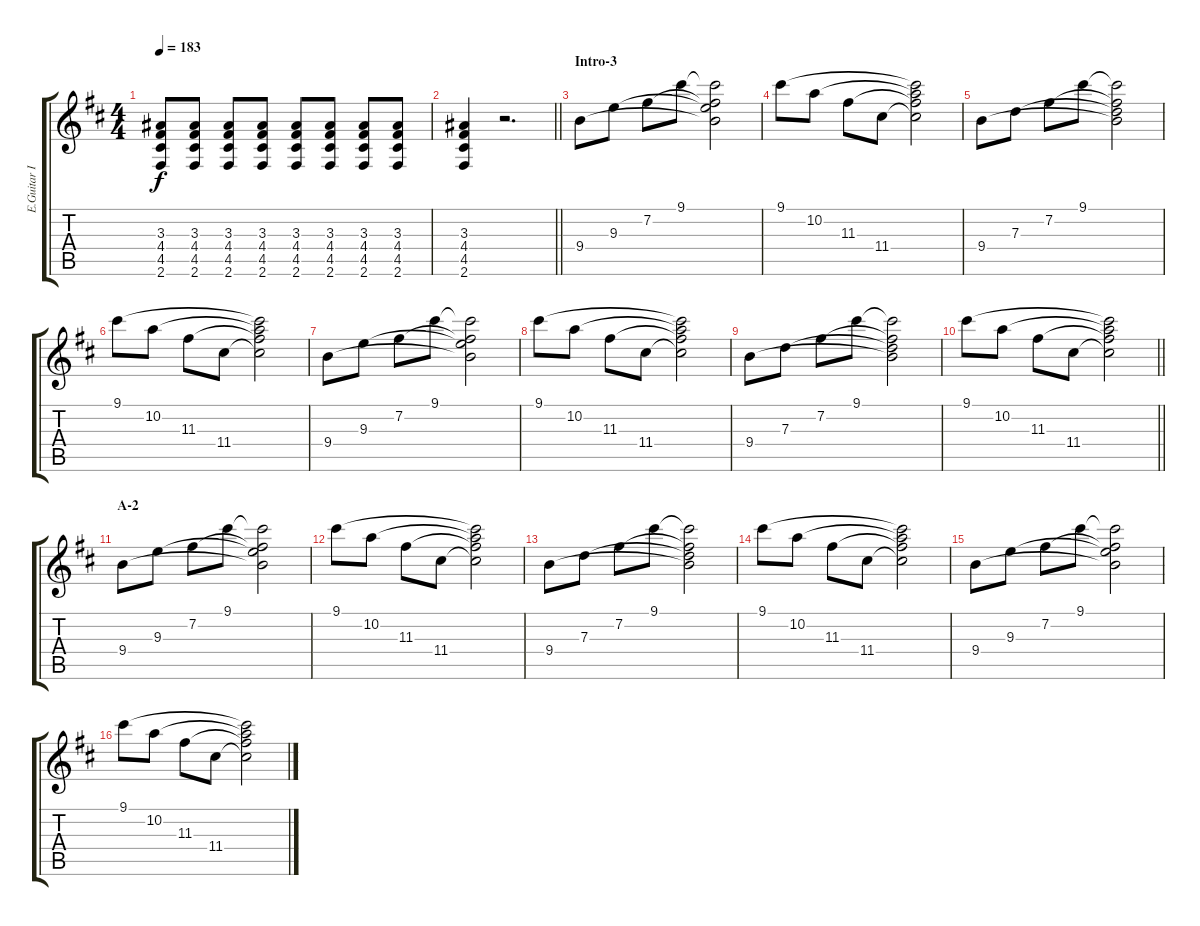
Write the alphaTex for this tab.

\track ("" "E.Guitar I") {instrument overdrivenguitar}
\staff {score tabs}
\tuning (E4 B3 G3 D3 A2 E2) {hide}
\ts (4 4)
\tempo 183
\clef g2
\ks d
(3.3{t} 4.4{t} 4.5{t} 2.6{t}).8{dy f} (3.3 4.4 4.5 2.6).8 (3.3 4.4 4.5 2.6).8 (3.3 4.4 4.5 2.6).8 (3.3 4.4 4.5 2.6).8 (3.3 4.4 4.5 2.6).8 (3.3 4.4 4.5 2.6).8 (3.3 4.4 4.5 2.6).8 |
\barLineRight lightlight
(3.3 4.4 4.5 2.6).4 r.2{d} |
\section ("" "Intro-3")
9.4.8 9.3.8 7.2.8 9.1.8 (9.1{t} 7.2{t} 9.3{t} 9.4{t}).2 |
9.1.8 10.2.8 11.3.8 11.4.8 (9.1{t} 10.2{t} 11.3{t} 11.4{t}).2 |
9.4.8 7.3.8 7.2.8 9.1.8 (9.1{t} 7.2{t} 7.3{t} 9.4{t}).2 |
9.1.8 10.2.8 11.3.8 11.4.8 (9.1{t} 10.2{t} 11.3{t} 11.4{t}).2 |
9.4.8 9.3.8 7.2.8 9.1.8 (9.1{t} 7.2{t} 9.3{t} 9.4{t}).2 |
9.1.8 10.2.8 11.3.8 11.4.8 (9.1{t} 10.2{t} 11.3{t} 11.4{t}).2 |
9.4.8 7.3.8 7.2.8 9.1.8 (9.1{t} 7.2{t} 7.3{t} 9.4{t}).2 |
\barLineRight lightlight
9.1.8 10.2.8 11.3.8 11.4.8 (9.1{t} 10.2{t} 11.3{t} 11.4{t}).2 |
\section ("" "A-2")
9.4.8 9.3.8 7.2.8 9.1.8 (9.1{t} 7.2{t} 9.3{t} 9.4{t}).2 |
9.1.8 10.2.8 11.3.8 11.4.8 (9.1{t} 10.2{t} 11.3{t} 11.4{t}).2 |
9.4.8 7.3.8 7.2.8 9.1.8 (9.1{t} 7.2{t} 7.3{t} 9.4{t}).2 |
9.1.8 10.2.8 11.3.8 11.4.8 (9.1{t} 10.2{t} 11.3{t} 11.4{t}).2 |
9.4.8 9.3.8 7.2.8 9.1.8 (9.1{t} 7.2{t} 9.3{t} 9.4{t}).2 |
9.1.8 10.2.8 11.3.8 11.4.8 (9.1{t} 10.2{t} 11.3{t} 11.4{t}).2
